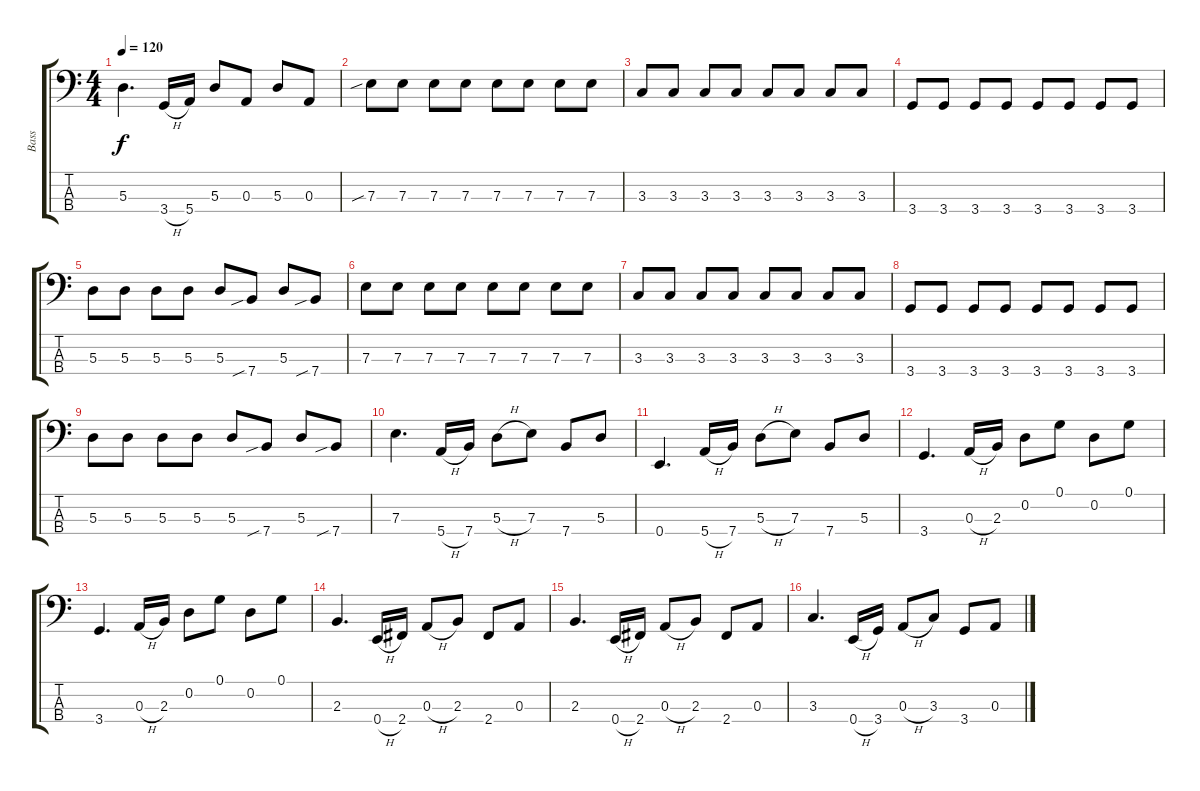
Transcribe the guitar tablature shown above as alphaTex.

\track ("Bass" "Bass") {instrument electricbassfinger}
\staff {score tabs}
\tuning (G2 D2 A1 E1) {hide}
\ts (4 4)
\tempo 120
\clef f4
\ks c
5.3.4{d dy f} 3.4{h}.16 5.4.16 5.3.8 0.3.8 5.3.8 0.3.8 |
7.3{sib}.8 7.3.8 7.3.8 7.3.8 7.3.8 7.3.8 7.3.8 7.3.8 |
3.3.8 3.3.8 3.3.8 3.3.8 3.3.8 3.3.8 3.3.8 3.3.8 |
3.4.8 3.4.8 3.4.8 3.4.8 3.4.8 3.4.8 3.4.8 3.4.8 |
5.3.8 5.3.8 5.3.8 5.3.8 5.3.8 7.4{sib}.8 5.3.8 7.4{sib}.8 |
7.3.8 7.3.8 7.3.8 7.3.8 7.3.8 7.3.8 7.3.8 7.3.8 |
3.3.8 3.3.8 3.3.8 3.3.8 3.3.8 3.3.8 3.3.8 3.3.8 |
3.4.8 3.4.8 3.4.8 3.4.8 3.4.8 3.4.8 3.4.8 3.4.8 |
5.3.8 5.3.8 5.3.8 5.3.8 5.3.8 7.4{sib}.8 5.3.8 7.4{sib}.8 |
7.3.4{d} 5.4{h}.16 7.4.16 5.3{h}.8 7.3.8 7.4.8 5.3.8 |
0.4.4{d} 5.4{h}.16 7.4.16 5.3{h}.8 7.3.8 7.4.8 5.3.8 |
3.4.4{d} 0.3{h}.16 2.3.16 0.2.8 0.1.8 0.2.8 0.1.8 |
3.4.4{d} 0.3{h}.16 2.3.16 0.2.8 0.1.8 0.2.8 0.1.8 |
2.3.4{d} 0.4{h}.16 2.4.16 0.3{h}.8 2.3.8 2.4.8 0.3.8 |
2.3.4{d} 0.4{h}.16 2.4.16 0.3{h}.8 2.3.8 2.4.8 0.3.8 |
3.3.4{d} 0.4{h}.16 3.4.16 0.3{h}.8 3.3.8 3.4.8 0.3.8
